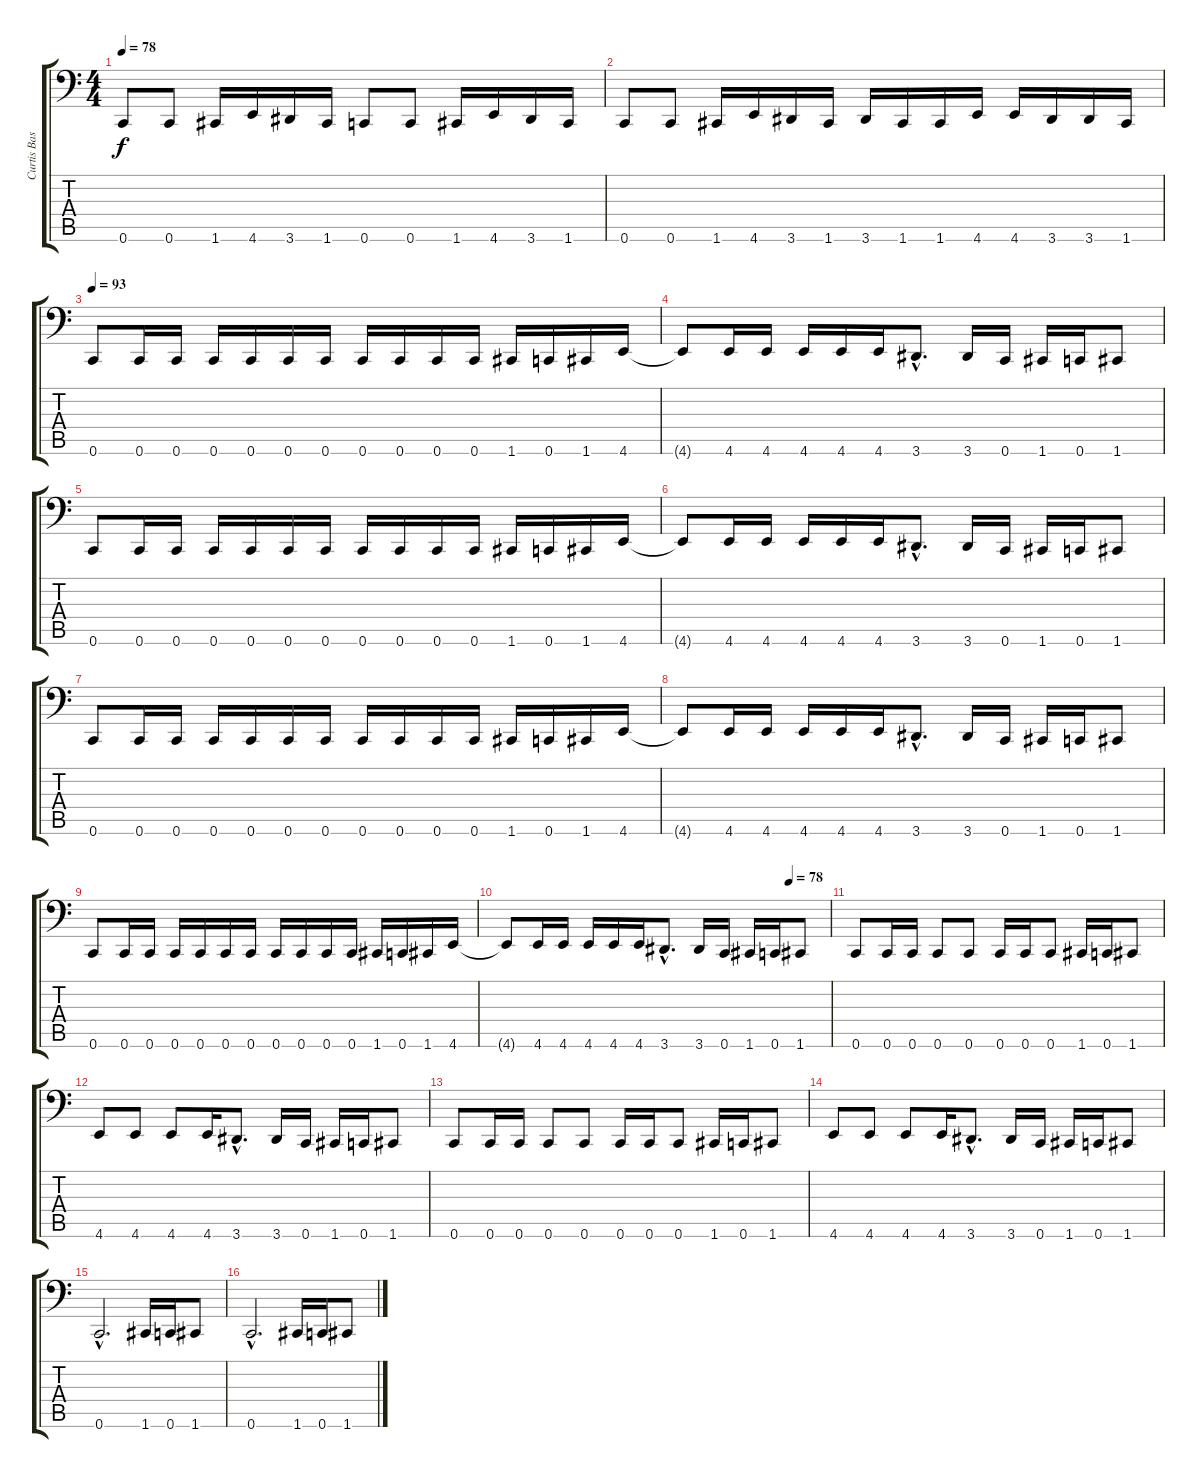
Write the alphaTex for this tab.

\track ("Curtis Bass" "Curtis Bas") {instrument electricbassfinger}
\staff {score tabs}
\tuning (D3 A2 F2 C2 G1 C1) {hide}
\ts (4 4)
\tempo 78
\clef f4
\ks c
0.6.8{dy f} 0.6.8 1.6.16 4.6.16 3.6.16 1.6.16 0.6.8 0.6.8 1.6.16 4.6.16 3.6.16 1.6.16 |
0.6.8 0.6.8 1.6.16 4.6.16 3.6.16 1.6.16 3.6.16 1.6.16 1.6.16 4.6.16 4.6.16 3.6.16 3.6.16 1.6.16 |
\tempo 93
0.6.8 0.6.16 0.6.16 0.6.16 0.6.16 0.6.16 0.6.16 0.6.16 0.6.16 0.6.16 0.6.16 1.6.16 0.6.16 1.6.16 4.6.16 |
4.6{t}.8 4.6.16 4.6.16 4.6.16 4.6.16 4.6.16 3.6{hac}.8{d} 3.6.16 0.6.16 1.6.16 0.6.16 1.6.8 |
0.6.8 0.6.16 0.6.16 0.6.16 0.6.16 0.6.16 0.6.16 0.6.16 0.6.16 0.6.16 0.6.16 1.6.16 0.6.16 1.6.16 4.6.16 |
4.6{t}.8 4.6.16 4.6.16 4.6.16 4.6.16 4.6.16 3.6{hac}.8{d} 3.6.16 0.6.16 1.6.16 0.6.16 1.6.8 |
0.6.8 0.6.16 0.6.16 0.6.16 0.6.16 0.6.16 0.6.16 0.6.16 0.6.16 0.6.16 0.6.16 1.6.16 0.6.16 1.6.16 4.6.16 |
4.6{t}.8 4.6.16 4.6.16 4.6.16 4.6.16 4.6.16 3.6{hac}.8{d} 3.6.16 0.6.16 1.6.16 0.6.16 1.6.8 |
0.6.8 0.6.16 0.6.16 0.6.16 0.6.16 0.6.16 0.6.16 0.6.16 0.6.16 0.6.16 0.6.16 1.6.16 0.6.16 1.6.16 4.6.16 |
\tempo (78 0.875)
4.6{t}.8 4.6.16 4.6.16 4.6.16 4.6.16 4.6.16 3.6{hac}.8{d} 3.6.16 0.6.16 1.6.16 0.6.16 1.6.8 |
0.6.8 0.6.16 0.6.16 0.6.8 0.6.8 0.6.16 0.6.16 0.6.8 1.6.16 0.6.16 1.6.8 |
4.6.8 4.6.8 4.6.8 4.6.16 3.6{hac}.8{d} 3.6.16 0.6.16 1.6.16 0.6.16 1.6.8 |
0.6.8 0.6.16 0.6.16 0.6.8 0.6.8 0.6.16 0.6.16 0.6.8 1.6.16 0.6.16 1.6.8 |
4.6.8 4.6.8 4.6.8 4.6.16 3.6{hac}.8{d} 3.6.16 0.6.16 1.6.16 0.6.16 1.6.8 |
0.6{hac}.2{d} 1.6.16 0.6.16 1.6.8 |
0.6{hac}.2{d} 1.6.16 0.6.16 1.6.8
